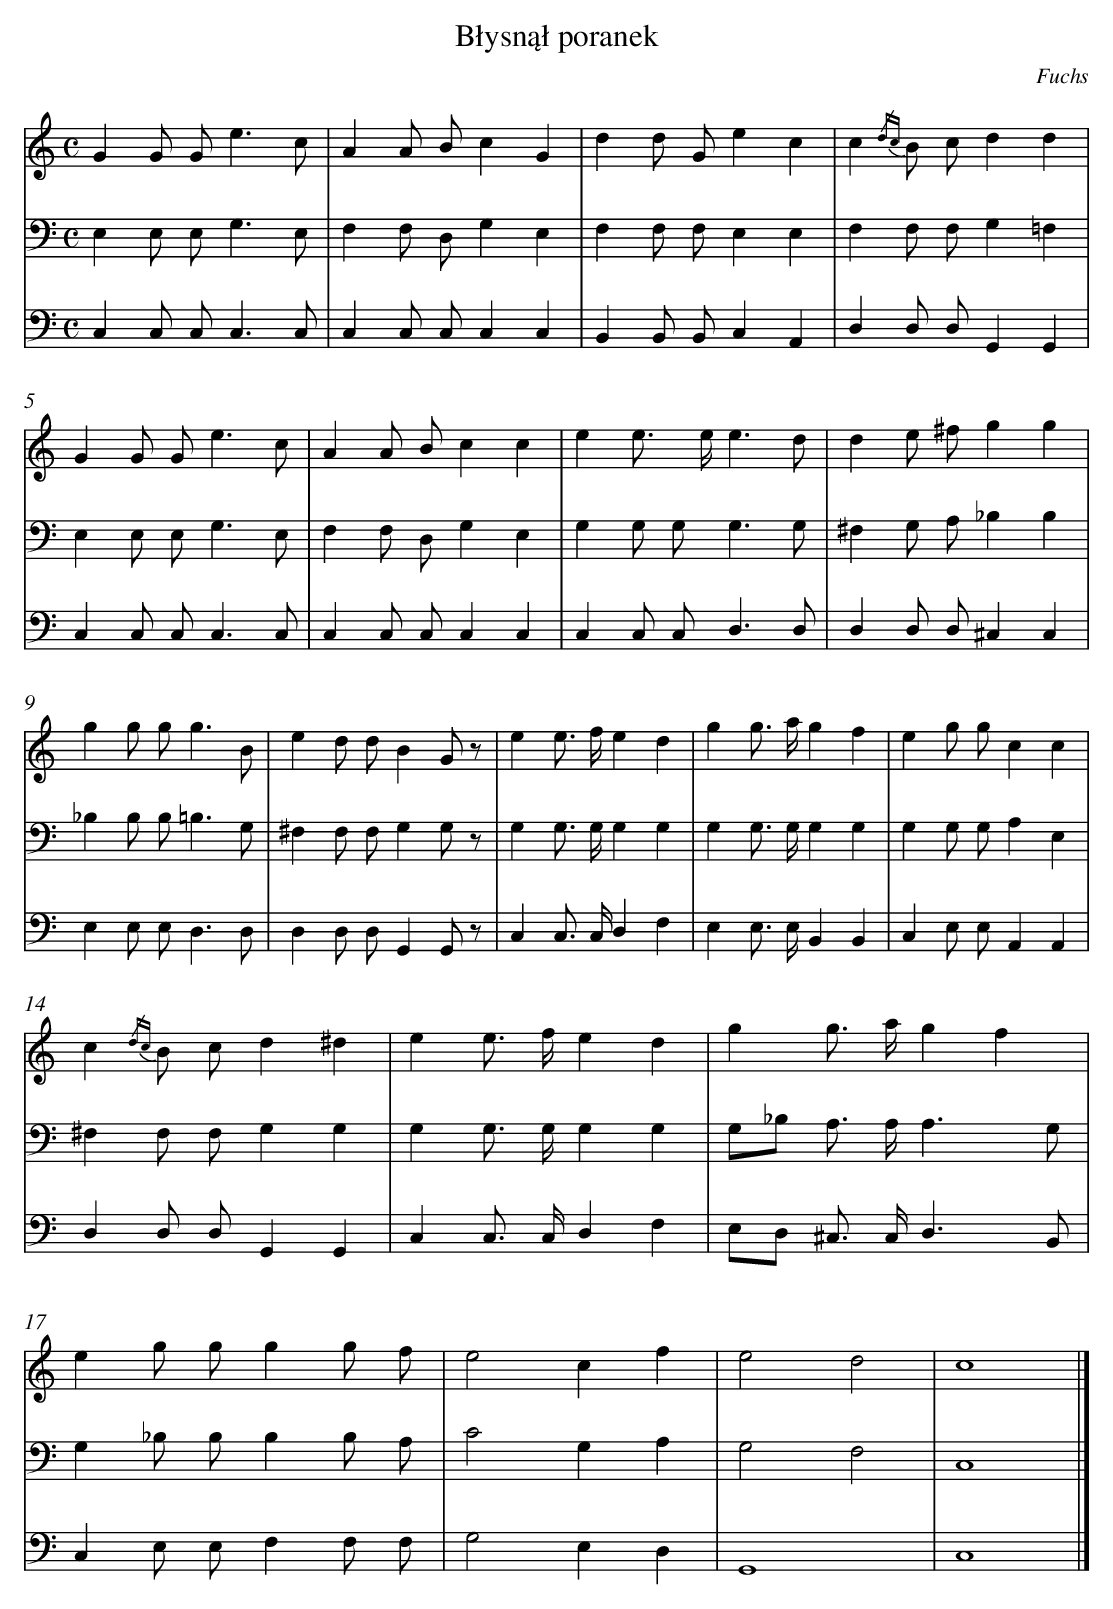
X:1
T: Błysnął poranek
C: Fuchs
L: 1/4
M: C
V: 1 clef=treble
V: 2 clef=bass
V: 3 clef=bass
K: C
[V:1] GG/ G<ec/ |
[V:2] E,E,/ E,<G,E,/ |
[V:3] C,C,/ C,<C,C,/ |
[V:1] AA/ B/cG |
[V:2] F,F,/ D,/G,E, |
[V:3] C,C,/ C,/C,C, |
[V:1] dd/ G/ec |
[V:2] F,F,/ F,/E,E, |
[V:3] B,,B,,/ B,,/C,A,, |
[V:1] c{/dc} B/ c/dd |
[V:2] F,F,/ F,/G,=F, |
[V:3] D,D,/ D,/G,,G,, |
[V:1] GG/ G<ec/ |
[V:2] E,E,/ E,<G,E,/ |
[V:3] C,C,/ C,<C,C,/ |
[V:1] AA/ B/cc |
[V:2] F,F,/ D,/G,E, |
[V:3] C,C,/ C,/C,C, |
[V:1] ee/> e/e3/d/ |
[V:2] G,G,/ G,<G,G,/ |
[V:3] C,C,/ C,<D,D,/ |
[V:1] de/ ^f/gg |
[V:2] ^F,G,/ A,/_B,B, |
[V:3] D,D,/ D,/^C,C, |
[V:1] gg/ g<gB/ |
[V:2] _B,B,/ B,<=B,G,/ |
[V:3] E,E,/ E,<D,D,/ |
[V:1] ed/ d/BG/ z/ |
[V:2] ^F,F,/ F,/G,G,/ z/ |
[V:3] D,D,/ D,/G,,G,,/ z/ |
[V:1] ee/> f/ed |
[V:2] G,G,/> G,/G,G, |
[V:3] C,C,/> C,/D,F, |
[V:1] gg/> a/gf |
[V:2] G,G,/> G,/G,G, |
[V:3] E,E,/> E,/B,,B,, |
[V:1] eg/ g/cc |
[V:2] G,G,/ G,/A,E, |
[V:3] C,E,/ E,/A,,A,, |
[V:1] c{/dc} B/ c/d^d |
[V:2] ^F,F,/ F,/G,G, |
[V:3] D,D,/ D,/G,,G,, |
[V:1] ee/> f/ed |
[V:2] G,G,/> G,/G,G, |
[V:3] C,C,/> C,/D,F, |
[V:1] gg/> a/gf |
[V:2] G,/_B,/ A,/> A,/A,3/G,/ |
[V:3] E,/D,/ ^C,/> C,/D,3/B,,/ |
[V:1] eg/ g/gg/ f/ |
[V:2] G,_B,/ B,/B,B,/ A,/ |
[V:3] C,E,/ E,/F,F,/ F,/ |
[V:1] e2cf |
[V:2] C2G,A, |
[V:3] G,2E,D, |
[V:1] e2d2 |
[V:2] G,2F,2 |
[V:3] G,,4 |
[V:1] c4 |]
[V:2] C,4 |]
[V:3] C,4 |]
